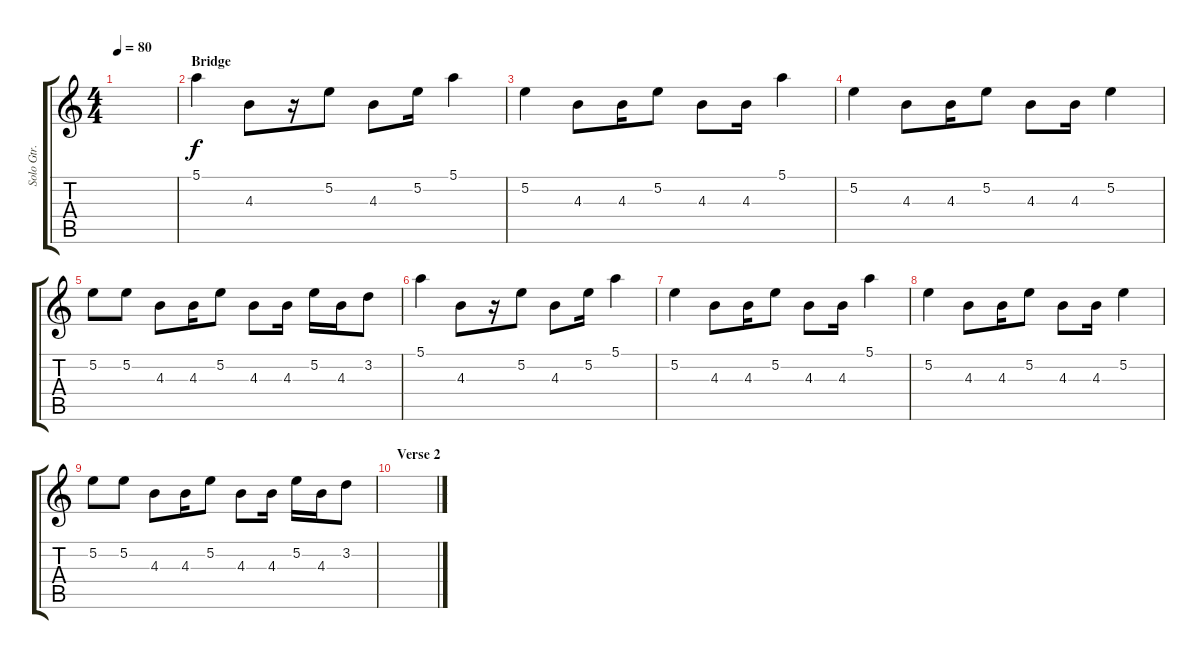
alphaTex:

\track ("Solo Gtr." "Solo Gtr.") {instrument electricguitarclean}
\staff {score tabs}
\tuning (E4 B3 G3 D3 A2 E2) {hide}
\ts (4 4)
\tempo 80
\clef g2
\ks c
|
\section ("" "Bridge")
5.1.4 4.3.8 r.16 5.2.8 4.3.8 5.2.16 5.1.4 |
5.2.4 4.3.8 4.3.16 5.2.8 4.3.8 4.3.16 5.1.4 |
5.2.4 4.3.8 4.3.16 5.2.8 4.3.8 4.3.16 5.2.4 |
5.2.8 5.2.8 4.3.8 4.3.16 5.2.8 4.3.8 4.3.16 5.2.16 4.3.16 3.2.8 |
5.1.4 4.3.8 r.16 5.2.8 4.3.8 5.2.16 5.1.4 |
5.2.4 4.3.8 4.3.16 5.2.8 4.3.8 4.3.16 5.1.4 |
5.2.4 4.3.8 4.3.16 5.2.8 4.3.8 4.3.16 5.2.4 |
5.2.8 5.2.8 4.3.8 4.3.16 5.2.8 4.3.8 4.3.16 5.2.16 4.3.16 3.2.8 |
\section ("" "Verse 2")
